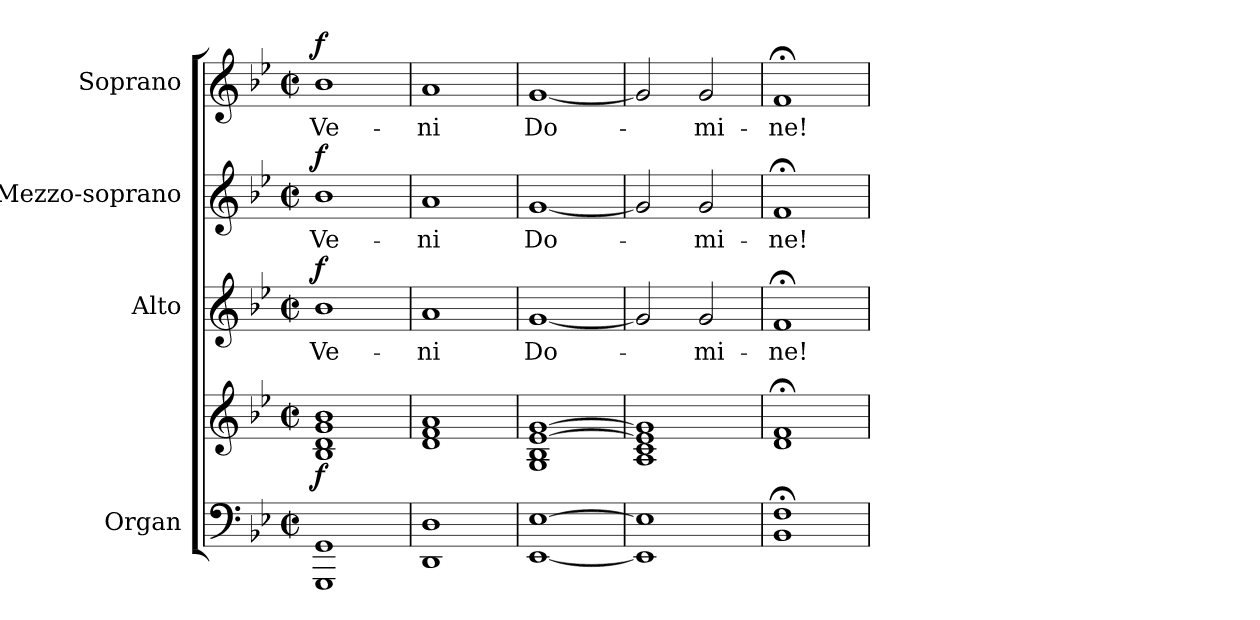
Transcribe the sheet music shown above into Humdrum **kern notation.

**kern	**kern	**dynam	**kern	**text	**dynam	**kern	**text	**dynam	**kern	**text	**dynam
*part4	*part4	*part4	*part3	*part3	*part3	*part2	*part2	*part2	*part1	*part1	*part1
*staff5	*staff4	*staff4/5	*staff3	*staff3	*staff3	*staff2	*staff2	*staff2	*staff1	*staff1	*staff1
*I"Organ	*	*	*I"Alto	*	*	*I"Mezzo-soprano	*	*	*I"Soprano	*	*
*I'Org.	*	*	*I'A.	*	*	*I'M-S.	*	*	*I'S.	*	*
!!LO:PB:g=z
*clefF4	*clefG2	*	*clefG2	*	*	*clefG2	*	*	*clefG2	*	*
*k[b-e-]	*k[b-e-]	*	*k[b-e-]	*	*	*k[b-e-]	*	*	*k[b-e-]	*	*
*B-:	*B-:	*	*B-:	*	*	*B-:	*	*	*B-:	*	*
*M2/2	*M2/2	*	*M2/2	*	*	*M2/2	*	*	*M2/2	*	*
*met(c|)	*met(c|)	*	*met(c|)	*	*	*met(c|)	*	*	*met(c|)	*	*
*MM50	*MM50	*	*MM50	*	*	*MM50	*	*	*MM50	*	*
=1	=1	=1	=1	=1	=1	=1	=1	=1	=1	=1	=1
!	!	!	!	!LO:LY:b:color=#000000	!	!	!	!	!	!	!
!	!	!	!	!	!	!	!LO:LY:b:color=#000000	!	!	!	!
!	!	!	!	!	!	!	!	!	!	!LO:LY:b:color=#000000	!
1GGGi 1GGi	1B-i 1di 1gi 1b-i	f	1b-i	Ve-	f	1b-i	Ve-	f	1b-i	Ve-	f
=2	=2	=2	=2	=2	=2	=2	=2	=2	=2	=2	=2
!	!	!	!	!LO:LY:b:color=#000000	!	!	!	!	!	!	!
!	!	!	!	!	!	!	!LO:LY:b:color=#000000	!	!	!	!
!	!	!	!	!	!	!	!	!	!	!LO:LY:b:color=#000000	!
1DDi 1Di	1di 1fi 1ai	.	1ai	-ni	.	1ai	-ni	.	1ai	-ni	.
=3	=3	=3	=3	=3	=3	=3	=3	=3	=3	=3	=3
!	!	!	!	!LO:LY:b:color=#000000	!	!	!	!	!	!	!
!	!	!	!	!	!	!	!LO:LY:b:color=#000000	!	!	!	!
!	!	!	!	!	!	!	!	!	!	!LO:LY:b:color=#000000	!
[1EE-i [1E-i	1Gi 1B-i [1e-i [1gi	.	[1gi	Do-	.	[1gi	Do-	.	[1gi	Do-	.
=4	=4	=4	=4	=4	=4	=4	=4	=4	=4	=4	=4
1EE-i] 1E-i]	1Ai 1ci 1e-i] 1gi]	.	2gi/]	.	.	2gi/]	.	.	2gi/]	.	.
!	!	!	!	!LO:LY:b:color=#000000	!	!	!	!	!	!	!
!	!	!	!	!	!	!	!LO:LY:b:color=#000000	!	!	!	!
!	!	!	!	!	!	!	!	!	!	!LO:LY:b:color=#000000	!
.	.	.	2gi/	-mi-	.	2gi/	-mi-	.	2gi/	-mi-	.
=5	=5	=5	=5	=5	=5	=5	=5	=5	=5	=5	=5
!	!	!	!	!LO:LY:b:color=#000000	!	!	!	!	!	!	!
!	!	!	!	!	!	!	!LO:LY:b:color=#000000	!	!	!	!
!	!	!	!	!	!	!	!	!	!	!LO:LY:b:color=#000000	!
1BB-i; 1Fi;	1di; 1fi;	.	1f;i	-ne!	.	1f;i	-ne!	.	1f;i	-ne!	.
=	=	=	=	=	=	=	=	=	=	=	=
*-	*-	*-	*-	*-	*-	*-	*-	*-	*-	*-	*-
